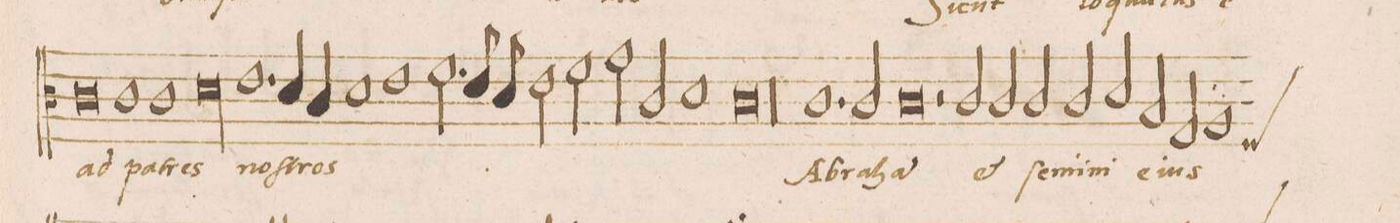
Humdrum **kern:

**kern	**text
*I"TENOR	*
*clefC3	*
*k[]	*
*met(C|)	*
*M2/1	*
0c	ad
=154-	=154-
1c	pa-
1c	-tres
=155-	=155-
00d	.
=156-	=156-
=157-	=157-
1.e	no-
4d/	-ſtros
4c/	.
=158-	=158-
1d	.
1e	.
=159-	=159-
2.f\	.
8e/	.
8d/	.
2e\	.
2f\	.
=160-	=160-
2g\	.
2c/	.
1d	.
=161-	=161-
0c	.
=162-	=162-
00r	.
=163-	=163-
=164-	=164-
1.c	A-
2c/	-bra-
=165-	=165-
0c	-ha(m)
=166-	=166-
2r	.
2c/	et
2c/	ſe-
2c/	-mi-
=167-	=167-
2c/	-ni
2d/	e-
2B/	.
2G/	.
=168-	=168-
1A	ius
*custos:F	*
*-	*-
